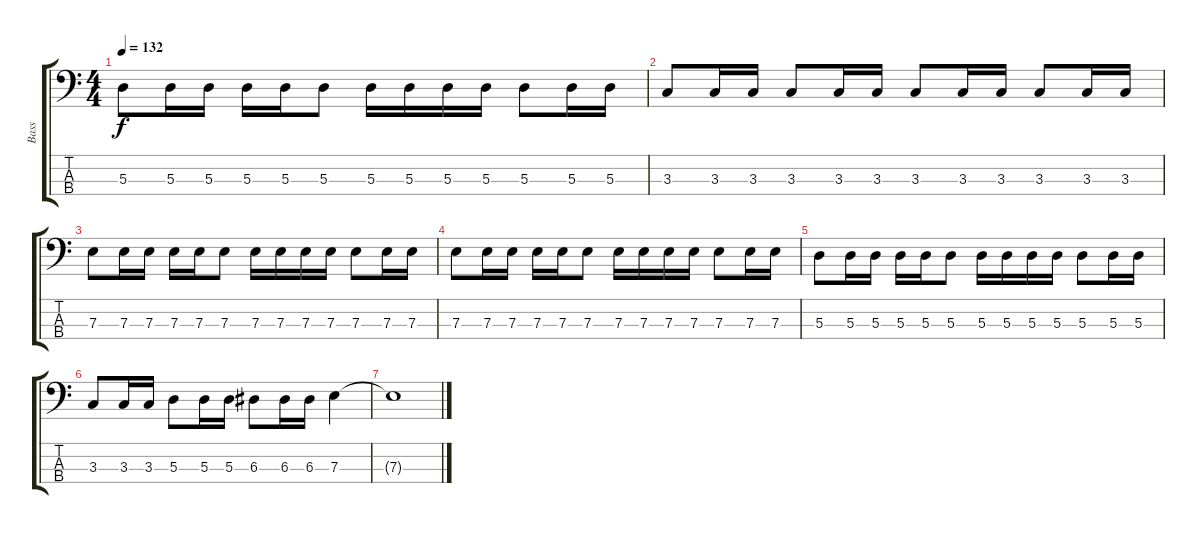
\track ("Bass" "Bass") {instrument electricbassfinger}
\staff {score tabs}
\tuning (G2 D2 A1 E1) {hide}
\ts (4 4)
\tempo 132
\clef f4
\ks c
5.3.8{dy f} 5.3.16 5.3.16 5.3.16 5.3.16 5.3.8 5.3.16 5.3.16 5.3.16 5.3.16 5.3.8 5.3.16 5.3.16 |
3.3.8 3.3.16 3.3.16 3.3.8 3.3.16 3.3.16 3.3.8 3.3.16 3.3.16 3.3.8 3.3.16 3.3.16 |
7.3.8 7.3.16 7.3.16 7.3.16 7.3.16 7.3.8 7.3.16 7.3.16 7.3.16 7.3.16 7.3.8 7.3.16 7.3.16 |
7.3.8 7.3.16 7.3.16 7.3.16 7.3.16 7.3.8 7.3.16 7.3.16 7.3.16 7.3.16 7.3.8 7.3.16 7.3.16 |
5.3.8 5.3.16 5.3.16 5.3.16 5.3.16 5.3.8 5.3.16 5.3.16 5.3.16 5.3.16 5.3.8 5.3.16 5.3.16 |
3.3.8 3.3.16 3.3.16 5.3.8 5.3.16 5.3.16 6.3.8 6.3.16 6.3.16 7.3.4 |
7.3{t}.1
